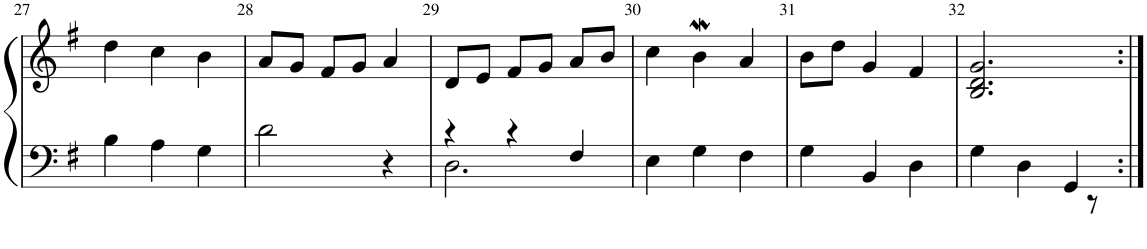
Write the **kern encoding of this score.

**kern	**kern
*part1	*part1
*staff2	*staff1
*I"Piano	*
*I'Pno.	*
!!LO:PB:g=z
*clefF4	*clefG2
*k[f#]	*k[f#]
*M3/4	*M3/4
=27	=27
4B\	4dd\
4A\	4cc\
4G\	4b\
=28	=28
2d\	8a/L
.	8g/J
.	8f#/L
.	8g/J
4r	4a/
=29	=29
*^	*
4r	2.D\	8d/L
.	.	8e/J
4r	.	8f#/L
.	.	8g/J
4F#/	.	8a/L
.	.	8b/J
*v	*v	*
=30	=30
4E\	4cc\
4G\	4bW\
4F#\	4a/
=31	=31
4G\	8b\L
.	8dd\J
4BB/	4g/
4D\	4f#/
=32	=32
*^	*
4G\	8ryy	2.B/ 2.d/ 2.g/
*v	*v	*
4D\	.
4GG/	.
*^	*
.	8r	.
*v	*v	*
=:|!	=:|!
*-	*-
